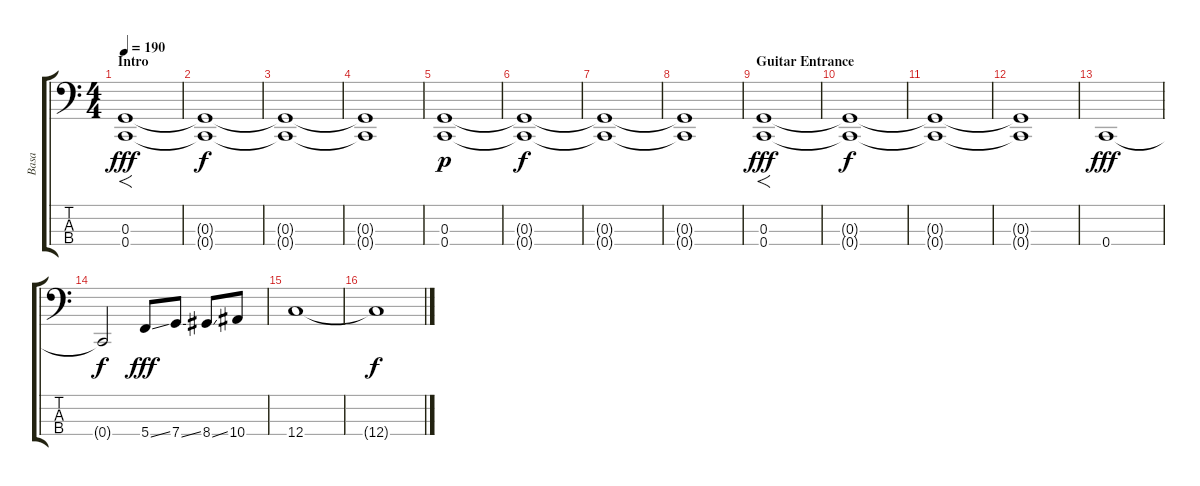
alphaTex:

\track ("Basa" "Basa") {instrument electricbasspick}
\staff {score tabs}
\tuning (F2 C2 G1 C1) {hide}
\ts (4 4)
\section ("" "Intro")
\tempo 190
\clef f4
\ks c
(0.3 0.4).1{f dy fff instrument guitarharmonics} |
(0.3{t} 0.4{t}).1{dy f} |
(0.3{t} 0.4{t}).1 |
(0.3{t} 0.4{t}).1 |
(0.3 0.4).1{dy p} |
(0.3{t} 0.4{t}).1{dy f} |
(0.3{t} 0.4{t}).1 |
(0.3{t} 0.4{t}).1 |
\section ("" "Guitar Entrance")
(0.3 0.4).1{f dy fff} |
(0.3{t} 0.4{t}).1{dy f} |
(0.3{t} 0.4{t}).1 |
(0.3{t} 0.4{t}).1 |
0.4.1{dy fff instrument electricbasspick} |
0.4{t}.2{dy f} 5.4{ss}.8{dy fff} 7.4{ss}.8 8.4{ss}.8 10.4.8 |
12.4.1 |
12.4{t}.1{dy f}
